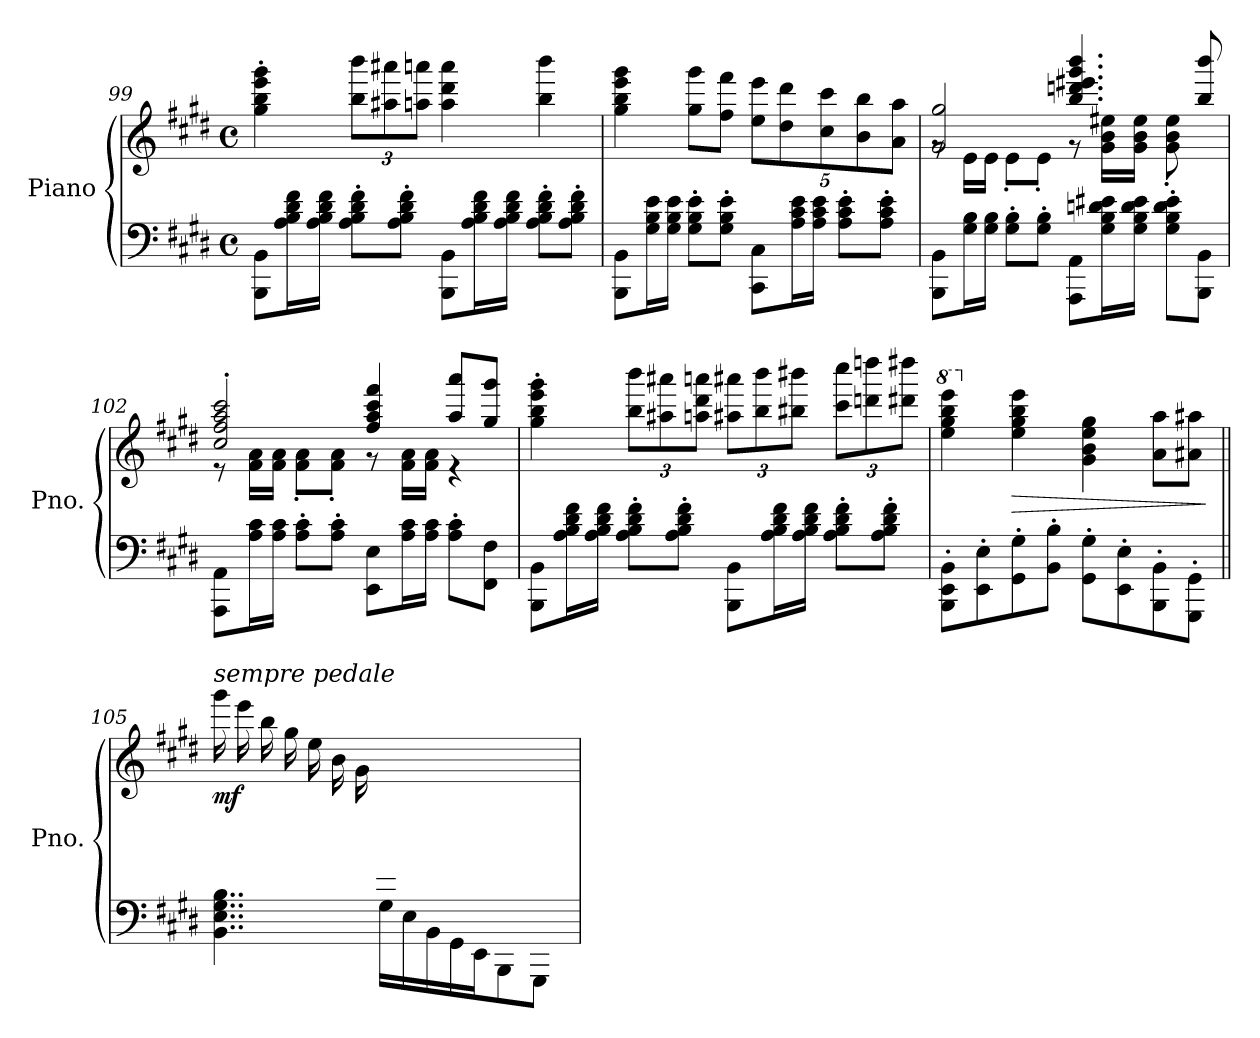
**kern	**kern	**dynam
*part1	*part1	*part1
*staff2	*staff1	*staff1/2
*I"Piano	*	*
*I'Pno.	*	*
!!LO:LB:g=z
*clefF4	*clefG2	*
*k[f#c#g#d#]	*k[f#c#g#d#]	*
*M4/4	*M4/4	*
*met(c)	*met(c)	*
=99	=99	=99
8BBB\ 8BB\L	4gg#\' 4bb\' 4eee\' 4ggg#\'	.
16A\ 16B\ 16d#\ 16f#\L	.	.
16A\ 16B\ 16d#\ 16f#\JJ	.	.
*	*Xbrackettup	*
8A\' 8B\' 8d#\' 8f#\'L	12bb\ 12bbb\L	.
.	12aa#X\ 12aaa#X\	.
8A\' 8B\' 8d#\' 8f#\'J	.	.
.	12aan\ 12aaan\J	.
8BBB\ 8BB\L	4aa\ 4ddd#\ 4aaa\	.
16A\ 16B\ 16d#\ 16f#\L	.	.
16A\ 16B\ 16d#\ 16f#\JJ	.	.
8A\' 8B\' 8d#\' 8f#\'L	4bb\ 4bbb\	.
8A\' 8B\' 8d#\' 8f#\'J	.	.
=100	=100	=100
8BBB\ 8BB\L	4gg#\ 4bb\ 4eee\ 4ggg#\	.
16G#\ 16B\ 16e\L	.	.
16G#\ 16B\ 16e\JJ	.	.
8G#\' 8B\' 8e\'L	8gg#\ 8ggg#\L	.
8G#\' 8B\' 8e\'J	8ff#\ 8fff#\J	.
8CC#\ 8C#\L	10ee\ 10eee\L	.
.	10dd#\ 10ddd#\	.
16A\ 16c#\ 16e\L	.	.
16A\ 16c#\ 16e\JJ	.	.
.	10cc#\ 10ccc#\	.
8A\' 8c#\' 8e\'L	.	.
.	10b\ 10bb\	.
8A\' 8c#\' 8e\'J	.	.
.	10a\ 10aa\J	.
!!LO:LB:g=z
=101	=101	=101
*	*^	*
8BBB\ 8BB\L	2g#/ 2gg#/	8rg	.
16G#\ 16B\L	.	16e\LL	.
16G#\ 16B\JJ	.	16e\JJ	.
8G#\' 8B\'L	.	8e'\L	.
8G#\' 8B\'J	.	8e'\J	.
8AAA\ 8AA\L	4.bb/ 4.dddn/ 4.eee#X/ 4.ggg#/ 4.bbb/	8r	.
16G#\ 16B\ 16dn\ 16e#X\L	.	16g#\ 16b\ 16ee#X\LL	.
16G#\ 16B\ 16d\ 16e#\JJ	.	16g#\ 16b\ 16ee#\JJ	.
8G#\' 8B\' 8d\' 8e#\'L	.	8g#\' 8b\' 8ee#\'	.
8BBB\ 8BB\J	8bb/ 8bbb/	8ryy	.
=102	=102	=102	=102
8AAA\ 8AA\L	2cc#/' 2ff#/' 2aa/' 2ccc#/'	8r	.
16A\ 16c#\L	.	16f#\ 16a\LL	.
16A\ 16c#\JJ	.	16f#\ 16a\JJ	.
8A\' 8c#\'L	.	8f#\' 8a\'L	.
8A\' 8c#\'J	.	8f#\' 8a\'J	.
8EE\ 8E\L	4ff#/ 4aa/ 4ccc#/ 4fff#/	8r	.
16A\ 16c#\L	.	16f#\ 16a\LL	.
16A\ 16c#\JJ	.	16f#\ 16a\JJ	.
8A\' 8c#\'L	8aa/ 8aaa/L	4r	.
8FF#\ 8F#\J	8gg#/ 8ggg#/J	.	.
*	*v	*v	*
!!LO:PB:g=z
=103	=103	=103
8BBB\ 8BB\L	4gg#\' 4bb\' 4eee\' 4ggg#\'	.
16A\ 16B\ 16d#\ 16f#\L	.	.
16A\ 16B\ 16d#\ 16f#\JJ	.	.
8A\' 8B\' 8d#\' 8f#\'L	12bb\ 12bbb\L	.
.	12aa#X\ 12aaa#X\	.
8A\' 8B\' 8d#\' 8f#\'J	.	.
.	12aan\ 12ddd#\ 12aaan\J	.
8BBB\ 8BB\L	12aa#X\ 12aaa#X\L	.
.	12bb\ 12bbb\	.
16A\ 16B\ 16d#\ 16f#\L	.	.
.	12bb#X\ 12bbb#X\J	.
16A\ 16B\ 16d#\ 16f#\JJ	.	.
8A\' 8B\' 8d#\' 8f#\'L	12ccc#\ 12cccc#\L	.
.	12dddn\ 12ddddn\	.
8A\' 8B\' 8d#\' 8f#\'J	.	.
.	12ddd#X\ 12dddd#X\J	.
=104	=104	=104
*	*8va	*
8BBB\' 8EE\' 8BB\'L	4eee\ 4ggg#\ 4bbb\ 4eeee\	.
8EE\' 8E\'	.	.
*	*X8va	*
!	!	!LO:HP:b
8GG#\' 8G#\'	4ee\ 4gg#\ 4bb\ 4eee\	>
8BB\' 8B\'J	.	.
8GG#\' 8G#\'L	4g#\ 4b\ 4ee\ 4gg#\	.
8EE\' 8E\'	.	.
8BBB\' 8BB\'	8a\ 8aa\L	.
8GGG#\' 8GG#\'J	8a#X\ 8aa#X\J	.
.	.	]
!!LO:LB:g=z
=105||	=105||	=105||
*^	*	*
!	!	!LO:TX:a:i:t=sempre pedale	!
!	!	!	!LO:DY:a=2
4..ryy	4..BB\ 4..E\ 4..G#\ 4..B\	16ggg#\LL	mf
.	.	16eee\	.
.	.	16bb\	.
.	.	16gg#\	.
.	.	16ee\	.
.	.	16b\	.
.	.	16g#\	.
16e/	16G#\LL	2ryy	.
16B/	16E\	.	.
16G#/	16BB\	.	.
16E/	16GG#\	.	.
16BB/J	16EE\J	.	.
8GG#/	8BBB\	.	.
8EE/J	8GGG#\J	.	.
.	.	16ryy	.
*v	*v	*	*
=	=	=
*-	*-	*-
